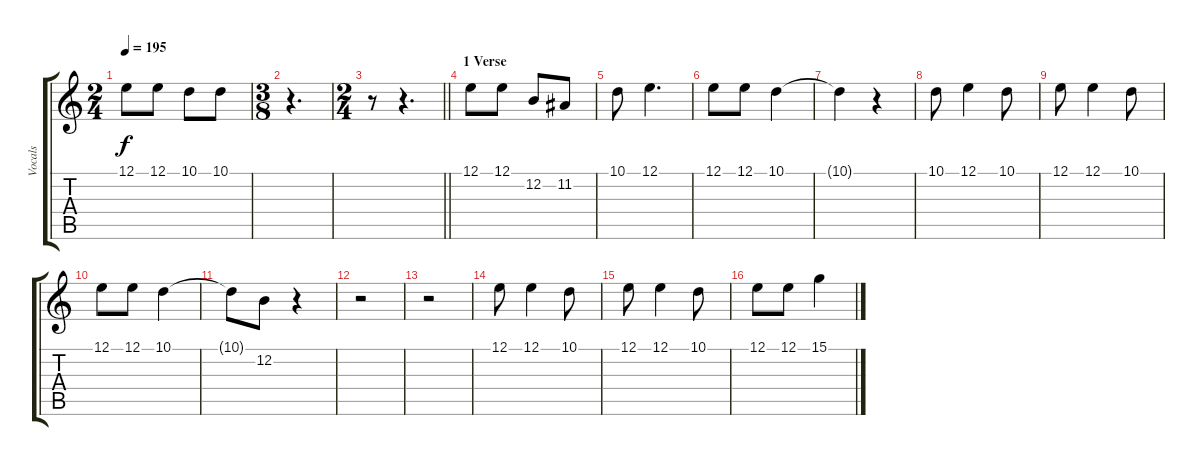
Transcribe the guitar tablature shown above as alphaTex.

\track ("Vocals" "Vocals") {instrument lead1square}
\staff {score tabs}
\tuning (E4 B3 G3 D3 A2 E2) {hide}
\ts (2 4)
\tempo 195
\clef g2
\ks c
12.1.8{dy f} 12.1.8 10.1.8 10.1.8 |
\ts (3 8)
r.4{d} |
\ts (2 4)
\barLineRight lightlight
r.8 r.4{d} |
\section ("" "1 Verse")
12.1.8 12.1.8 12.2.8 11.2.8 |
10.1.8 12.1.4{d} |
12.1.8 12.1.8 10.1.4 |
10.1{t}.4 r.4 |
10.1.8 12.1.4 10.1.8 |
12.1.8 12.1.4 10.1.8 |
12.1.8 12.1.8 10.1.4 |
10.1{t}.8 12.2.8 r.4 |
r.2 |
r.2 |
12.1.8 12.1.4 10.1.8 |
12.1.8 12.1.4 10.1.8 |
12.1.8 12.1.8 15.1.4
